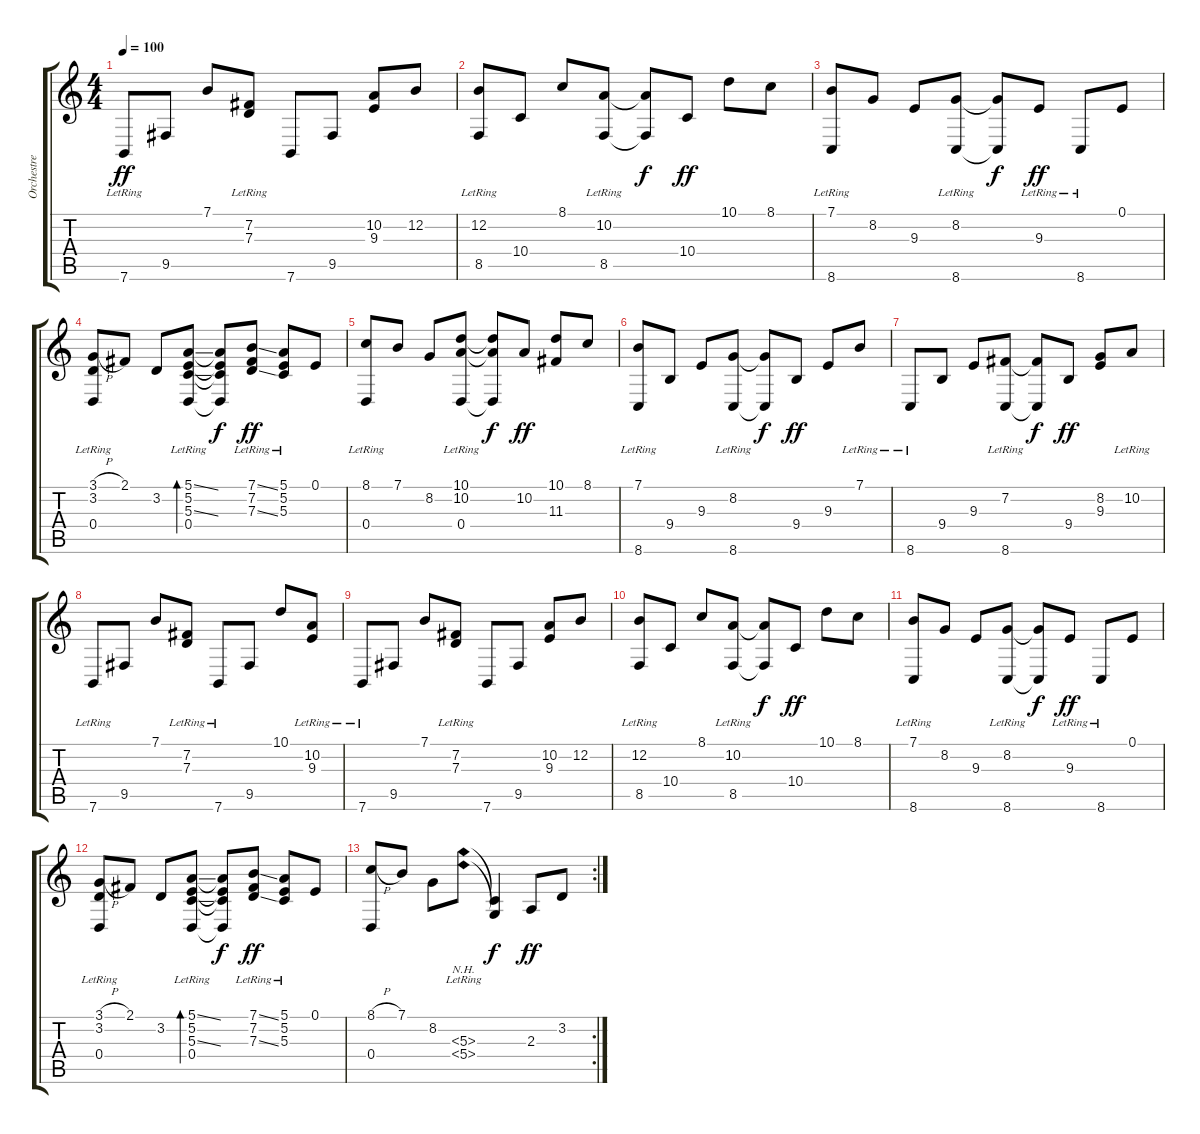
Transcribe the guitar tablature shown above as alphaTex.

\track ("Orchestre" "Orchestre") {instrument stringensemble1}
\staff {score tabs}
\tuning (E4 B3 G3 D3 A2 E2) {hide}
\ts (4 4)
\tempo 100
\clef g2
\ks c
7.6{lr}.8{dy ff} 9.5.8 7.1.8 (7.2{lr} 7.3{lr}).8 7.6.8 9.5.8 (10.2 9.3).8 12.2.8 |
(12.2{lr} 8.5{lr}).8 10.4.8 8.1.8 (10.2{lr} 8.5{lr}).8 (10.2{t} 8.5{t}).8{dy f} 10.4.8{dy ff} 10.1.8 8.1.8 |
(7.1 8.6{lr}).8 8.2.8 9.3.8 (8.2{lr} 8.6{lr}).8 (8.2{t} 8.6{t}).8{dy f} 9.3{lr}.8{dy ff} 8.6{lr}.8 0.1.8 |
(3.1{h} 3.2 0.4{lr}).8 2.1.8 3.2.8 (5.1{ss} 5.2 5.3{ss} 0.4{lr}).8{bd 240} (5.1{t} 5.2{t} 5.3{t} 0.4{t}).8{dy f} (7.1{ss} 7.2{lr} 7.3{ss}).8{dy ff} (5.1 5.2 5.3{lr}).8 0.1.8 |
(8.1 0.4{lr}).8 7.1.8 8.2.8 (10.1{lr} 10.2{lr} 0.4{lr}).8 (10.1{t} 10.2{t} 0.4{t}).8{dy f} 10.2.8{dy ff} (10.1 11.3).8 8.1.8 |
(7.1{lr} 8.6{lr}).8 9.4.8 9.3.8 (8.2{lr} 8.6{lr}).8 (8.2{t} 8.6{t}).8{dy f} 9.4.8{dy ff} 9.3.8 7.1{lr}.8 |
8.6{lr}.8 9.4.8 9.3.8 (7.2{lr} 8.6{lr}).8 (7.2{t} 8.6{t}).8{dy f} 9.4.8{dy ff} (8.2 9.3).8 10.2{lr}.8 |
7.6{lr}.8 9.5.8 7.1.8 (7.2{lr} 7.3{lr}).8 7.6{lr}.8 9.5.8 10.1.8 (10.2{lr} 9.3{lr}).8 |
7.6{lr}.8 9.5.8 7.1.8 (7.2{lr} 7.3{lr}).8 7.6.8 9.5.8 (10.2 9.3).8 12.2.8 |
(12.2{lr} 8.5{lr}).8 10.4.8 8.1.8 (10.2{lr} 8.5{lr}).8 (10.2{t} 8.5{t}).8{dy f} 10.4.8{dy ff} 10.1.8 8.1.8 |
(7.1 8.6{lr}).8 8.2.8 9.3.8 (8.2{lr} 8.6{lr}).8 (8.2{t} 8.6{t}).8{dy f} 9.3{lr}.8{dy ff} 8.6{lr}.8 0.1.8 |
(3.1{h} 3.2 0.4{lr}).8 2.1.8 3.2.8 (5.1{ss} 5.2 5.3{ss} 0.4{lr}).8{bd 240} (5.1{t} 5.2{t} 5.3{t} 0.4{t}).8{dy f} (7.1{ss} 7.2{lr} 7.3{ss}).8{dy ff} (5.1 5.2 5.3{lr}).8 0.1.8 |
\rc 2
(8.1{h} 0.4).8 7.1.8 8.2.8 (5.3{nh} 5.4{nh lr}).8 (5.3{t} 5.4{t}).4{dy f} 2.3.8{dy ff} 3.2.8
